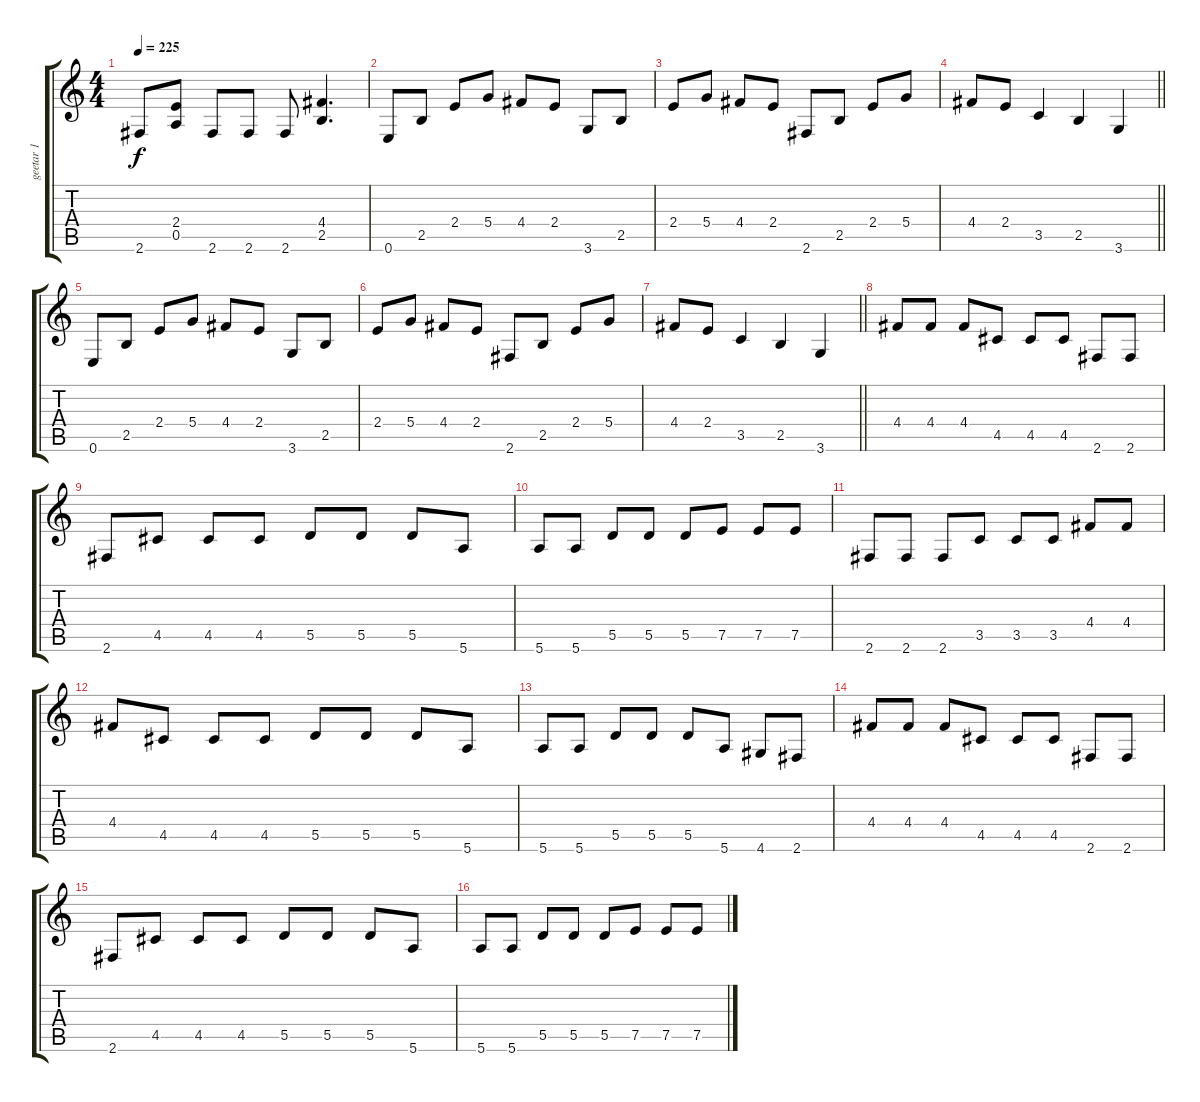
\track ("geetar 1" "geetar 1") {instrument distortionguitar}
\staff {score tabs}
\tuning (E4 B3 G3 D3 A2 E2) {hide}
\ts (4 4)
\tempo 225
\clef g2
\ks c
2.6.8{dy f} (2.4 0.5).8 2.6.8 2.6.8 2.6.8 (4.4 2.5).4{d} |
0.6.8 2.5.8 2.4.8 5.4.8 4.4.8 2.4.8 3.6.8 2.5.8 |
2.4.8 5.4.8 4.4.8 2.4.8 2.6.8 2.5.8 2.4.8 5.4.8 |
\barLineRight lightlight
4.4.8 2.4.8 3.5.4 2.5.4 3.6.4 |
0.6.8 2.5.8 2.4.8 5.4.8 4.4.8 2.4.8 3.6.8 2.5.8 |
2.4.8 5.4.8 4.4.8 2.4.8 2.6.8 2.5.8 2.4.8 5.4.8 |
\barLineRight lightlight
4.4.8 2.4.8 3.5.4 2.5.4 3.6.4 |
4.4.8 4.4.8 4.4.8 4.5.8 4.5.8 4.5.8 2.6.8 2.6.8 |
2.6.8 4.5.8 4.5.8 4.5.8 5.5.8 5.5.8 5.5.8 5.6.8 |
5.6.8 5.6.8 5.5.8 5.5.8 5.5.8 7.5.8 7.5.8 7.5.8 |
2.6.8 2.6.8 2.6.8 3.5.8 3.5.8 3.5.8 4.4.8 4.4.8 |
4.4.8 4.5.8 4.5.8 4.5.8 5.5.8 5.5.8 5.5.8 5.6.8 |
5.6.8 5.6.8 5.5.8 5.5.8 5.5.8 5.6.8 4.6.8 2.6.8 |
4.4.8 4.4.8 4.4.8 4.5.8 4.5.8 4.5.8 2.6.8 2.6.8 |
2.6.8 4.5.8 4.5.8 4.5.8 5.5.8 5.5.8 5.5.8 5.6.8 |
5.6.8 5.6.8 5.5.8 5.5.8 5.5.8 7.5.8 7.5.8 7.5.8
